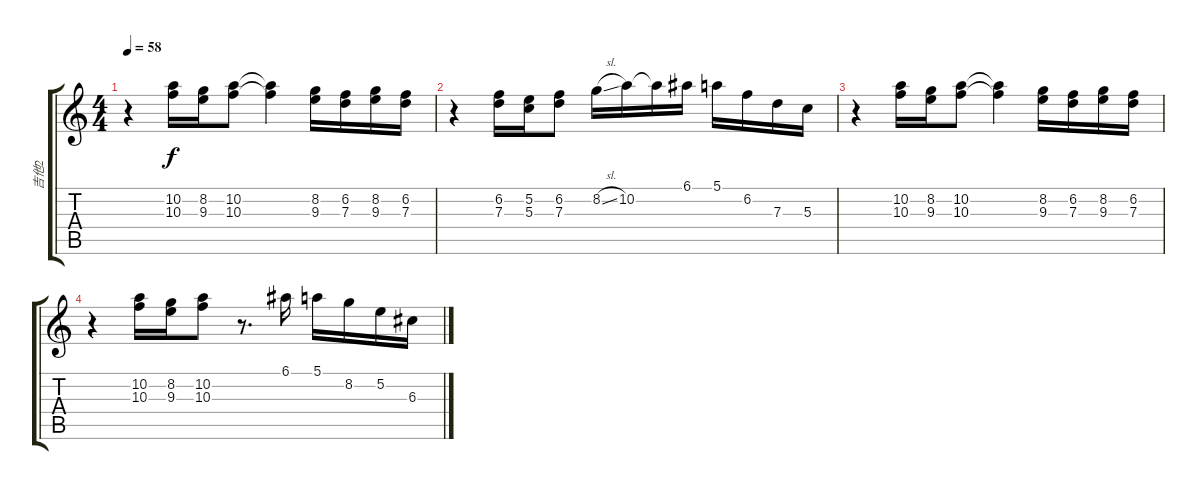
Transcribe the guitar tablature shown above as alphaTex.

\track ("吉他2" "吉他2") {instrument acousticguitarsteel}
\staff {score tabs}
\tuning (E4 B3 G3 D3 A2 E2) {hide}
\ts (4 4)
\tempo 58
\clef g2
\ks c
r.4{dy f} (10.2 10.3).16 (8.2 9.3).16 (10.2 10.3).8 (10.2{t} 10.3{t}).4 (8.2 9.3).16 (6.2 7.3).16 (8.2 9.3).16 (6.2 7.3).16 |
r.4 (6.2 7.3).16 (5.2 5.3).16 (6.2 7.3).8 8.2{sl}.16 10.2.16 10.2{t}.16 6.1.16 5.1.16 6.2.16 7.3.16 5.3.16 |
r.4 (10.2 10.3).16 (8.2 9.3).16 (10.2 10.3).8 (10.2{t} 10.3{t}).4 (8.2 9.3).16 (6.2 7.3).16 (8.2 9.3).16 (6.2 7.3).16 |
r.4 (10.2 10.3).16 (8.2 9.3).16 (10.2 10.3).8 r.8{d} 6.1.16 5.1.16 8.2.16 5.2.16 6.3.16
